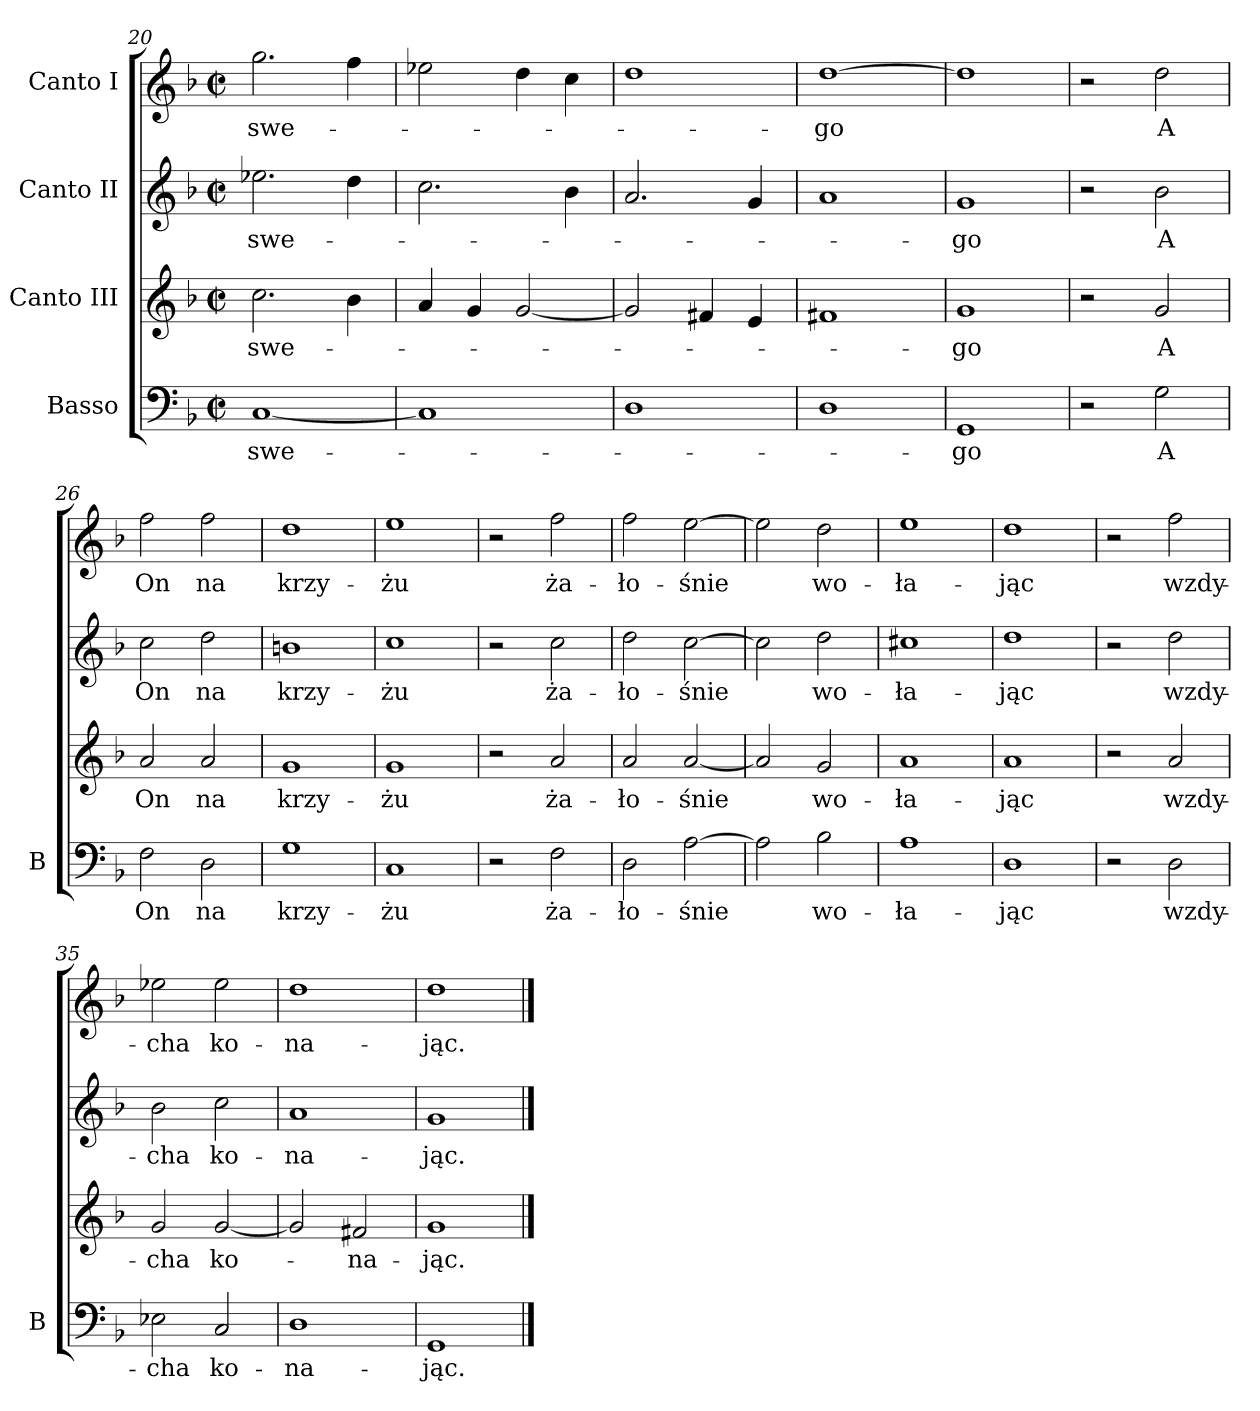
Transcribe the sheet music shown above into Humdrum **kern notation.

**kern	**text	**kern	**text	**kern	**text	**kern	**text
*part4	*part4	*part3	*part3	*part2	*part2	*part1	*part1
*staff4	*staff4	*staff3	*staff3	*staff2	*staff2	*staff1	*staff1
*I"Basso	*	*I"Canto III	*	*I"Canto II	*	*I"Canto I	*
*I'B	*	*	*	*	*	*	*
*clefF4	*	*clefG2	*	*clefG2	*	*clefG2	*
*k[b-]	*	*k[b-]	*	*k[b-]	*	*k[b-]	*
*M2/2	*	*M2/2	*	*M2/2	*	*M2/2	*
*met(c|)	*	*met(c|)	*	*met(c|)	*	*met(c|)	*
=20	=20	=20	=20	=20	=20	=20	=20
[1C	swe-	2.cc\	swe-	2.ee-X\	swe-	2.gg\	swe-
.	.	4b-\	.	4dd\	.	4ff\	.
=21	=21	=21	=21	=21	=21	=21	=21
1C]	.	4a/	.	2.cc\	.	2ee-X\	.
.	.	4g/	.	.	.	.	.
.	.	[2g/	.	.	.	4dd\	.
.	.	.	.	4b-\	.	4cc\	.
=22	=22	=22	=22	=22	=22	=22	=22
1D	.	2g/]	.	2.a/	.	1dd	.
.	.	4f#X/	.	.	.	.	.
.	.	4e/	.	4g/	.	.	.
=23	=23	=23	=23	=23	=23	=23	=23
1D	.	1f#X	.	1a	.	[1dd	-go
=24	=24	=24	=24	=24	=24	=24	=24
1GG	-go	1g	-go	1g	-go	1dd]	.
=25	=25	=25	=25	=25	=25	=25	=25
2r	.	2r	.	2r	.	2r	.
2G\	A	2g/	A	2b-\	A	2dd\	A
=26	=26	=26	=26	=26	=26	=26	=26
2F\	On	2a/	On	2cc\	On	2ff\	On
2D\	na	2a/	na	2dd\	na	2ff\	na
=27	=27	=27	=27	=27	=27	=27	=27
1G	krzy-	1g	krzy-	1bn	krzy-	1dd	krzy-
=28	=28	=28	=28	=28	=28	=28	=28
1C	-żu	1g	-żu	1cc	-żu	1ee	-żu
=29	=29	=29	=29	=29	=29	=29	=29
2r	.	2r	.	2r	.	2r	.
2F\	ża-	2a/	ża-	2cc\	ża-	2ff\	ża-
=30	=30	=30	=30	=30	=30	=30	=30
2D\	-ło-	2a/	-ło-	2dd\	-ło-	2ff\	-ło-
[2A\	-śnie	[2a/	-śnie	[2cc\	-śnie	[2ee\	-śnie
=31	=31	=31	=31	=31	=31	=31	=31
2A\]	.	2a/]	.	2cc\]	.	2ee\]	.
2B-\	wo-	2g/	wo-	2dd\	wo-	2dd\	wo-
=32	=32	=32	=32	=32	=32	=32	=32
1A	-ła-	1a	-ła-	1cc#X	-ła-	1ee	-ła-
=33	=33	=33	=33	=33	=33	=33	=33
1D	-jąc	1a	-jąc	1dd	-jąc	1dd	-jąc
=34	=34	=34	=34	=34	=34	=34	=34
2r	.	2r	.	2r	.	2r	.
2D\	wzdy-	2a/	wzdy-	2dd\	wzdy-	2ff\	wzdy-
=35	=35	=35	=35	=35	=35	=35	=35
2E-X\	-cha	2g/	-cha	2b-\	-cha	2ee-X\	-cha
2C/	ko-	[2g/	ko-	2cc\	ko-	2ee-\	ko-
=36	=36	=36	=36	=36	=36	=36	=36
1D	-na-	2g/]	.	1a	-na-	1dd	-na-
.	.	2f#X/	-na-	.	.	.	.
=37	=37	=37	=37	=37	=37	=37	=37
1GG	-jąc.	1g	-jąc.	1g	-jąc.	1dd	-jąc.
==	==	==	==	==	==	==	==
*-	*-	*-	*-	*-	*-	*-	*-
